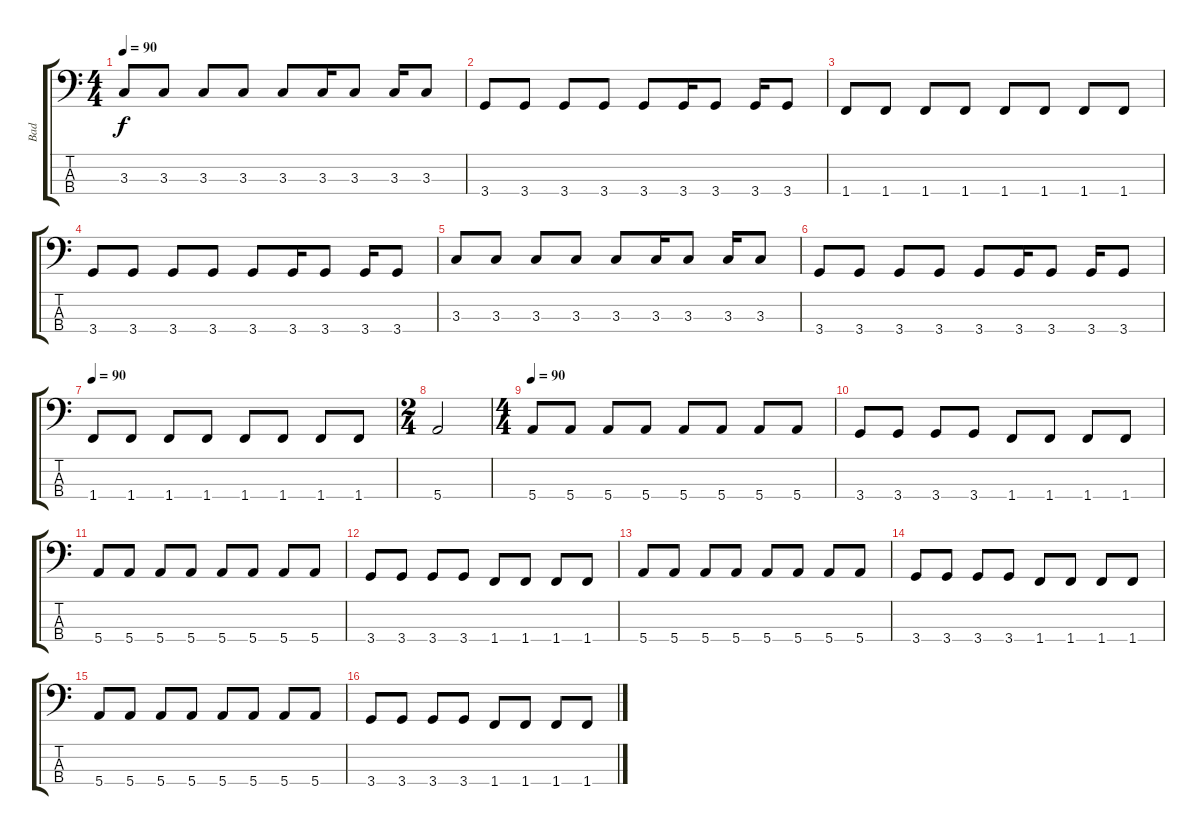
\track ("Bad" "Bad") {instrument electricbassfinger}
\staff {score tabs}
\tuning (G2 D2 A1 E1) {hide}
\ts (4 4)
\tempo 90
\clef f4
\ks c
3.3.8{dy f} 3.3.8 3.3.8 3.3.8 3.3.8 3.3.16 3.3.8 3.3.16 3.3.8 |
3.4.8 3.4.8 3.4.8 3.4.8 3.4.8 3.4.16 3.4.8 3.4.16 3.4.8 |
1.4.8 1.4.8 1.4.8 1.4.8 1.4.8 1.4.8 1.4.8 1.4.8 |
3.4.8 3.4.8 3.4.8 3.4.8 3.4.8 3.4.16 3.4.8 3.4.16 3.4.8 |
3.3.8 3.3.8 3.3.8 3.3.8 3.3.8 3.3.16 3.3.8 3.3.16 3.3.8 |
3.4.8 3.4.8 3.4.8 3.4.8 3.4.8 3.4.16 3.4.8 3.4.16 3.4.8 |
\tempo 90
1.4.8 1.4.8 1.4.8 1.4.8 1.4.8 1.4.8 1.4.8 1.4.8 |
\ts (2 4)
5.4.2 |
\ts (4 4)
\tempo 90
5.4.8 5.4.8 5.4.8 5.4.8 5.4.8 5.4.8 5.4.8 5.4.8 |
3.4.8 3.4.8 3.4.8 3.4.8 1.4.8 1.4.8 1.4.8 1.4.8 |
5.4.8 5.4.8 5.4.8 5.4.8 5.4.8 5.4.8 5.4.8 5.4.8 |
3.4.8 3.4.8 3.4.8 3.4.8 1.4.8 1.4.8 1.4.8 1.4.8 |
5.4.8 5.4.8 5.4.8 5.4.8 5.4.8 5.4.8 5.4.8 5.4.8 |
3.4.8 3.4.8 3.4.8 3.4.8 1.4.8 1.4.8 1.4.8 1.4.8 |
5.4.8 5.4.8 5.4.8 5.4.8 5.4.8 5.4.8 5.4.8 5.4.8 |
3.4.8 3.4.8 3.4.8 3.4.8 1.4.8 1.4.8 1.4.8 1.4.8
